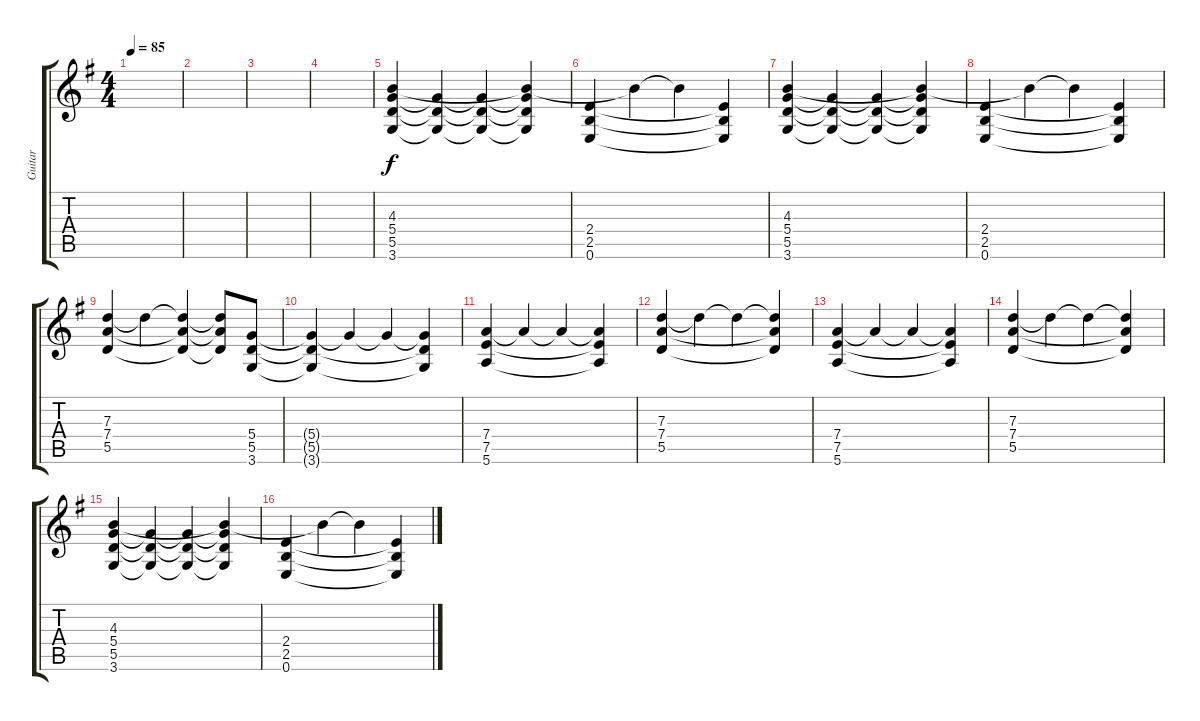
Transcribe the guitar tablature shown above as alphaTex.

\track ("Guitar" "Guitar") {instrument overdrivenguitar}
\staff {score tabs}
\tuning (E4 B3 G3 D3 A2 E2) {hide}
\ts (4 4)
\tempo 85
\clef g2
\ks g
|
|
|
|
(4.3 5.4 5.5 3.6).4 (5.4{t} 5.5{t} 3.6{t}).4 (5.4{t} 5.5{t} 3.6{t}).4 (4.3{t} 5.4{t} 5.5{t} 3.6{t}).4 |
(2.4 2.5 0.6).4 4.3{t}.4 4.3{t}.4 (2.4{t} 2.5{t} 0.6{t}).4 |
(4.3 5.4 5.5 3.6).4 (5.4{t} 5.5{t} 3.6{t}).4 (5.4{t} 5.5{t} 3.6{t}).4 (4.3{t} 5.4{t} 5.5{t} 3.6{t}).4 |
(2.4 2.5 0.6).4 4.3{t}.4 4.3{t}.4 (2.4{t} 2.5{t} 0.6{t}).4 |
(7.3 7.4 5.5).4 7.3{t}.4 (7.3{t} 7.4{t} 5.5{t}).4 (7.3{t} 7.4{t} 5.5{t}).8 (5.4 5.5 3.6).8 |
(5.4{t} 5.5{t} 3.6{t}).4 5.4{t}.4 5.4{t}.4 (5.4{t} 5.5{t} 3.6{t}).4 |
(7.4 7.5 5.6).4 7.4{t}.4 7.4{t}.4 (7.4{t} 7.5{t} 5.6{t}).4 |
(7.3 7.4 5.5).4 7.3{t}.4 7.3{t}.4 (7.3{t} 7.4{t} 5.5{t}).4 |
(7.4 7.5 5.6).4 7.4{t}.4 7.4{t}.4 (7.4{t} 7.5{t} 5.6{t}).4 |
(7.3 7.4 5.5).4 7.3{t}.4 7.3{t}.4 (7.3{t} 7.4{t} 5.5{t}).4 |
(4.3 5.4 5.5 3.6).4 (5.4{t} 5.5{t} 3.6{t}).4 (5.4{t} 5.5{t} 3.6{t}).4 (4.3{t} 5.4{t} 5.5{t} 3.6{t}).4 |
(2.4 2.5 0.6).4 4.3{t}.4 4.3{t}.4 (2.4{t} 2.5{t} 0.6{t}).4
